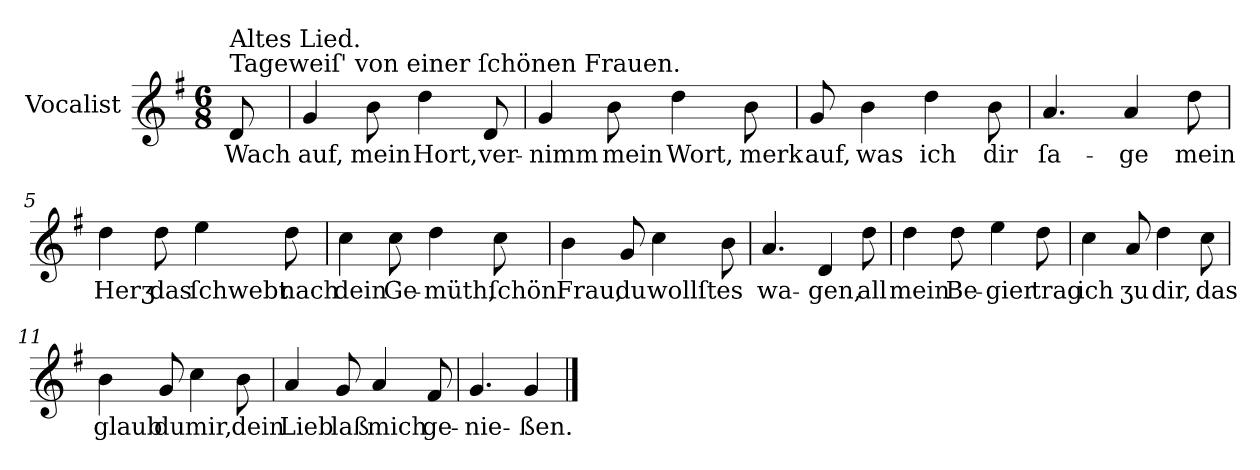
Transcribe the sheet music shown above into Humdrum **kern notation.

**kern	**text
*part1	*part1
*staff1	*staff1
*I"Vocalist	*
*k[f#]	*
*G:	*
*M6/8	*
=	=
!LO:TX:a:t=Tageweiſ' von einer ſchönen Frauen.	!
!LO:TX:a:t=Altes Lied.	!
8d	Wach
=1	=1
4g	auf,
8b	mein
4dd	Hort,
8d	ver-
=2	=2
4g	-nimm
8b	mein
4dd	Wort,
8b	merk
=3	=3
8g	auf,
4b	was
4dd	ich
8b	dir
=4	=4
4.a	ſa-
4a	-ge
8dd	mein
=5	=5
4dd	Herʒ
8dd	das
4ee	ſchwebt
8dd	nach
=6	=6
4cc	dein
8cc	Ge-
4dd	-müth,
8cc	ſchön
=7	=7
4b	Frau,
8g	du
4cc	wollſt
8b	es
=8	=8
4.a	wa-
4d	-gen,
8dd	all
=9	=9
4dd	mein
8dd	Be-
4ee	-gier
8dd	trag
=10	=10
4cc	ich
8a	ʒu
4dd	dir,
8cc	das
=11	=11
4b	glaub
8g	du
4cc	mir,
8b	dein
=12	=12
4a	Lieb
8g	laß
4a	mich
8f#	ge-
=13	=13
4.g	-nie-
4g	-ßen.
==	==
*-	*-
